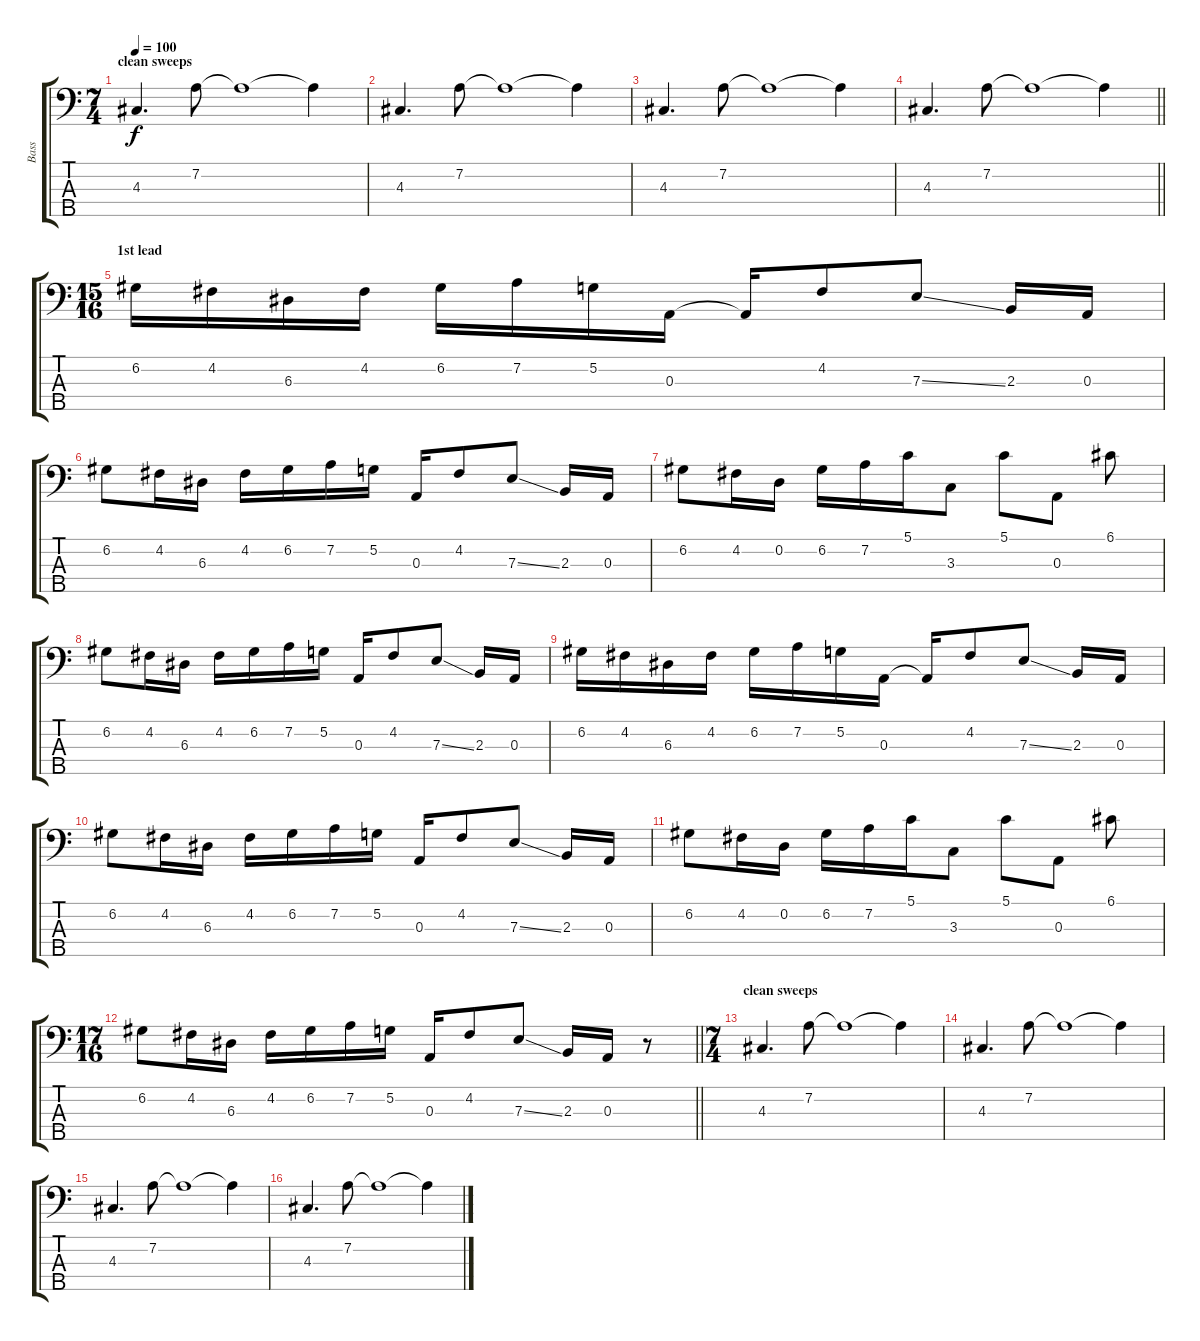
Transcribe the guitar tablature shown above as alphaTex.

\track ("Bass" "Bass") {mute instrument electricbassfinger}
\staff {score tabs}
\tuning (G2 D2 A1 E1 B0) {hide}
\ts (7 4)
\section ("" "clean sweeps")
\tempo 100
\clef f4
\ks c
4.3.4{d dy f} 7.2.8 7.2{t}.1 7.2{t}.4 |
4.3.4{d} 7.2.8 7.2{t}.1 7.2{t}.4 |
4.3.4{d} 7.2.8 7.2{t}.1 7.2{t}.4 |
\barLineRight lightlight
4.3.4{d} 7.2.8 7.2{t}.1 7.2{t}.4 |
\ts (15 16)
\section ("" "1st lead")
6.2.16 4.2.16 6.3.16 4.2.16 6.2.16 7.2.16 5.2.16 0.3.16 0.3{t}.16 4.2.8 7.3{ss}.8 2.3.16 0.3.16 |
6.2.8 4.2.16 6.3.16 4.2.16 6.2.16 7.2.16 5.2.16 0.3.16 4.2.8 7.3{ss}.8 2.3.16 0.3.16 |
6.2.8 4.2.16 0.2.16 6.2.16 7.2.16 5.1.16 3.3.8 5.1.8 0.3.8 6.1.8 |
6.2.8 4.2.16 6.3.16 4.2.16 6.2.16 7.2.16 5.2.16 0.3.16 4.2.8 7.3{ss}.8 2.3.16 0.3.16 |
6.2.16 4.2.16 6.3.16 4.2.16 6.2.16 7.2.16 5.2.16 0.3.16 0.3{t}.16 4.2.8 7.3{ss}.8 2.3.16 0.3.16 |
6.2.8 4.2.16 6.3.16 4.2.16 6.2.16 7.2.16 5.2.16 0.3.16 4.2.8 7.3{ss}.8 2.3.16 0.3.16 |
6.2.8 4.2.16 0.2.16 6.2.16 7.2.16 5.1.16 3.3.8 5.1.8 0.3.8 6.1.8 |
\ts (17 16)
\barLineRight lightlight
6.2.8 4.2.16 6.3.16 4.2.16 6.2.16 7.2.16 5.2.16 0.3.16 4.2.8 7.3{ss}.8 2.3.16 0.3.16 r.8 |
\ts (7 4)
\section ("" "clean sweeps ")
4.3.4{d} 7.2.8 7.2{t}.1 7.2{t}.4 |
4.3.4{d} 7.2.8 7.2{t}.1 7.2{t}.4 |
4.3.4{d} 7.2.8 7.2{t}.1 7.2{t}.4 |
4.3.4{d} 7.2.8 7.2{t}.1 7.2{t}.4
